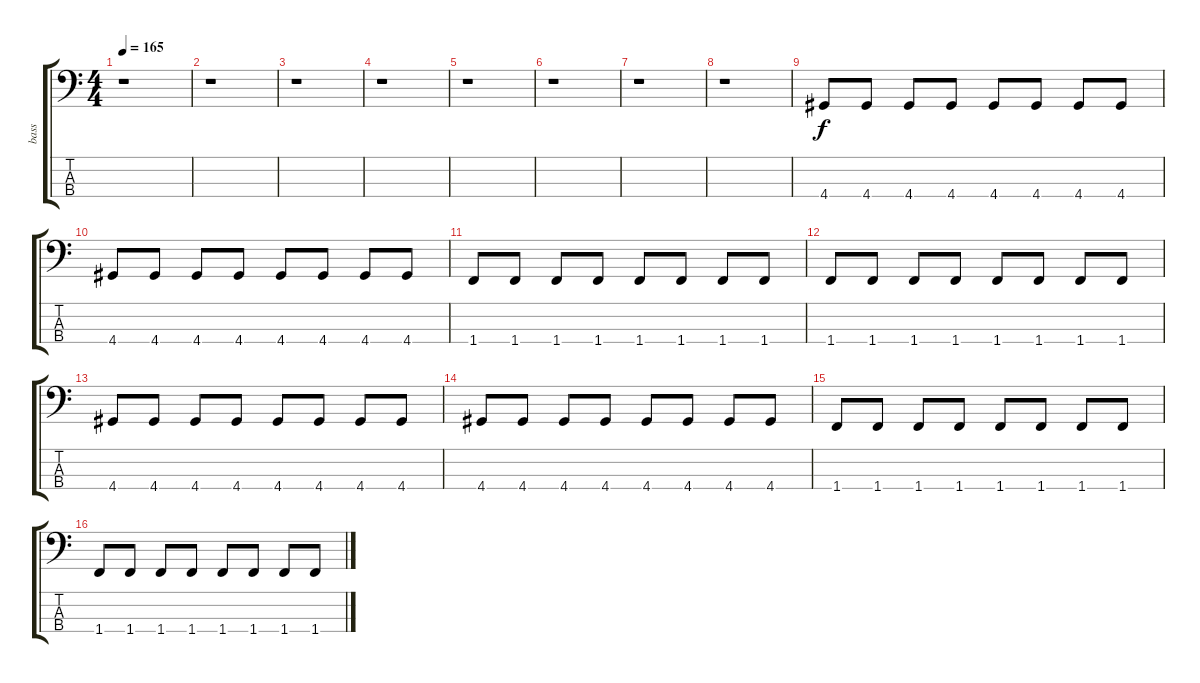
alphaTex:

\track ("bass" "bass") {instrument slapbass2}
\staff {score tabs}
\tuning (G2 D2 A1 E1) {hide}
\ts (4 4)
\tempo 165
\clef f4
\ks c
r.1{dy f instrument slapbass2} |
r.1 |
r.1 |
r.1 |
r.1 |
r.1 |
r.1 |
r.1 |
4.4.8 4.4.8 4.4.8 4.4.8 4.4.8 4.4.8 4.4.8 4.4.8 |
4.4.8 4.4.8 4.4.8 4.4.8 4.4.8 4.4.8 4.4.8 4.4.8 |
1.4.8 1.4.8 1.4.8 1.4.8 1.4.8 1.4.8 1.4.8 1.4.8 |
1.4.8 1.4.8 1.4.8 1.4.8 1.4.8 1.4.8 1.4.8 1.4.8 |
4.4.8 4.4.8 4.4.8 4.4.8 4.4.8 4.4.8 4.4.8 4.4.8 |
4.4.8 4.4.8 4.4.8 4.4.8 4.4.8 4.4.8 4.4.8 4.4.8 |
1.4.8 1.4.8 1.4.8 1.4.8 1.4.8 1.4.8 1.4.8 1.4.8 |
1.4.8 1.4.8 1.4.8 1.4.8 1.4.8 1.4.8 1.4.8 1.4.8
